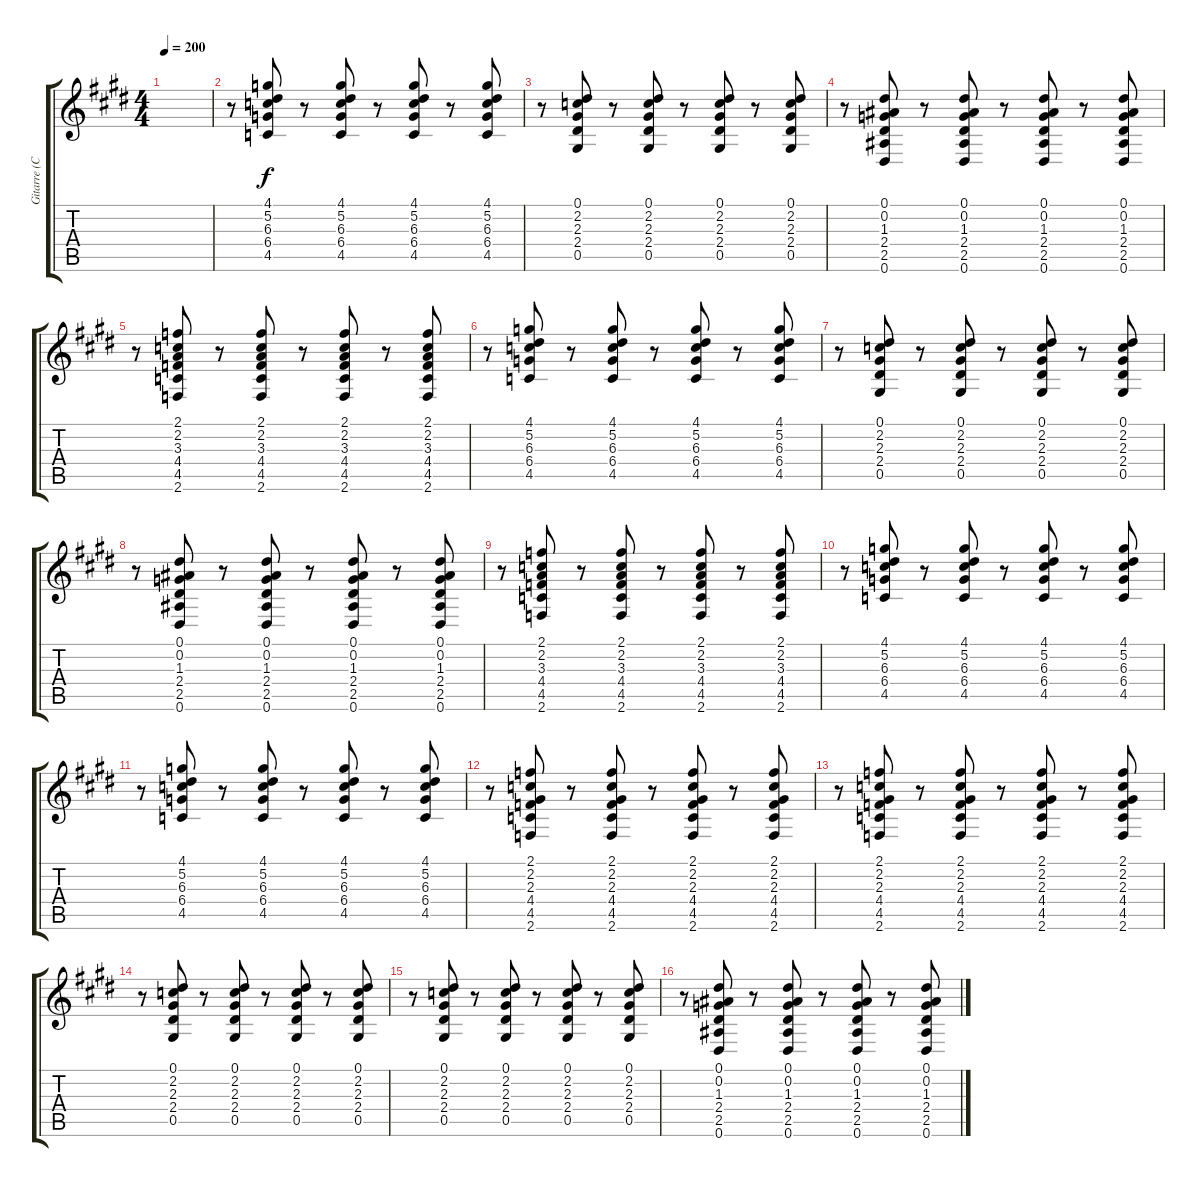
\track ("Gitarre (Clean)" "Gitarre (C") {instrument electricguitarclean}
\staff {score tabs}
\tuning (Eb4 Bb3 Gb3 Db3 Ab2 Eb2) {hide}
\ts (4 4)
\tempo 200
\clef g2
\ks e
|
r.8 (4.1 5.2 6.3 6.4 4.5).8 r.8 (4.1 5.2 6.3 6.4 4.5).8 r.8 (4.1 5.2 6.3 6.4 4.5).8 r.8 (4.1 5.2 6.3 6.4 4.5).8 |
r.8 (0.1 2.2 2.3 2.4 0.5).8 r.8 (0.1 2.2 2.3 2.4 0.5).8 r.8 (0.1 2.2 2.3 2.4 0.5).8 r.8 (0.1 2.2 2.3 2.4 0.5).8 |
r.8 (0.1 0.2 1.3 2.4 2.5 0.6).8 r.8 (0.1 0.2 1.3 2.4 2.5 0.6).8 r.8 (0.1 0.2 1.3 2.4 2.5 0.6).8 r.8 (0.1 0.2 1.3 2.4 2.5 0.6).8 |
r.8 (2.1 2.2 3.3 4.4 4.5 2.6).8 r.8 (2.1 2.2 3.3 4.4 4.5 2.6).8 r.8 (2.1 2.2 3.3 4.4 4.5 2.6).8 r.8 (2.1 2.2 3.3 4.4 4.5 2.6).8 |
r.8 (4.1 5.2 6.3 6.4 4.5).8 r.8 (4.1 5.2 6.3 6.4 4.5).8 r.8 (4.1 5.2 6.3 6.4 4.5).8 r.8 (4.1 5.2 6.3 6.4 4.5).8 |
r.8 (0.1 2.2 2.3 2.4 0.5).8 r.8 (0.1 2.2 2.3 2.4 0.5).8 r.8 (0.1 2.2 2.3 2.4 0.5).8 r.8 (0.1 2.2 2.3 2.4 0.5).8 |
r.8 (0.1 0.2 1.3 2.4 2.5 0.6).8 r.8 (0.1 0.2 1.3 2.4 2.5 0.6).8 r.8 (0.1 0.2 1.3 2.4 2.5 0.6).8 r.8 (0.1 0.2 1.3 2.4 2.5 0.6).8 |
r.8 (2.1 2.2 3.3 4.4 4.5 2.6).8 r.8 (2.1 2.2 3.3 4.4 4.5 2.6).8 r.8 (2.1 2.2 3.3 4.4 4.5 2.6).8 r.8 (2.1 2.2 3.3 4.4 4.5 2.6).8 |
r.8 (4.1 5.2 6.3 6.4 4.5).8 r.8 (4.1 5.2 6.3 6.4 4.5).8 r.8 (4.1 5.2 6.3 6.4 4.5).8 r.8 (4.1 5.2 6.3 6.4 4.5).8 |
r.8 (4.1 5.2 6.3 6.4 4.5).8 r.8 (4.1 5.2 6.3 6.4 4.5).8 r.8 (4.1 5.2 6.3 6.4 4.5).8 r.8 (4.1 5.2 6.3 6.4 4.5).8 |
r.8 (2.1 2.2 2.3 4.4 4.5 2.6).8 r.8 (2.1 2.2 2.3 4.4 4.5 2.6).8 r.8 (2.1 2.2 2.3 4.4 4.5 2.6).8 r.8 (2.1 2.2 2.3 4.4 4.5 2.6).8 |
r.8 (2.1 2.2 2.3 4.4 4.5 2.6).8 r.8 (2.1 2.2 2.3 4.4 4.5 2.6).8 r.8 (2.1 2.2 2.3 4.4 4.5 2.6).8 r.8 (2.1 2.2 2.3 4.4 4.5 2.6).8 |
r.8 (0.1 2.2 2.3 2.4 0.5).8 r.8 (0.1 2.2 2.3 2.4 0.5).8 r.8 (0.1 2.2 2.3 2.4 0.5).8 r.8 (0.1 2.2 2.3 2.4 0.5).8 |
r.8 (0.1 2.2 2.3 2.4 0.5).8 r.8 (0.1 2.2 2.3 2.4 0.5).8 r.8 (0.1 2.2 2.3 2.4 0.5).8 r.8 (0.1 2.2 2.3 2.4 0.5).8 |
r.8 (0.1 0.2 1.3 2.4 2.5 0.6).8 r.8 (0.1 0.2 1.3 2.4 2.5 0.6).8 r.8 (0.1 0.2 1.3 2.4 2.5 0.6).8 r.8 (0.1 0.2 1.3 2.4 2.5 0.6).8
